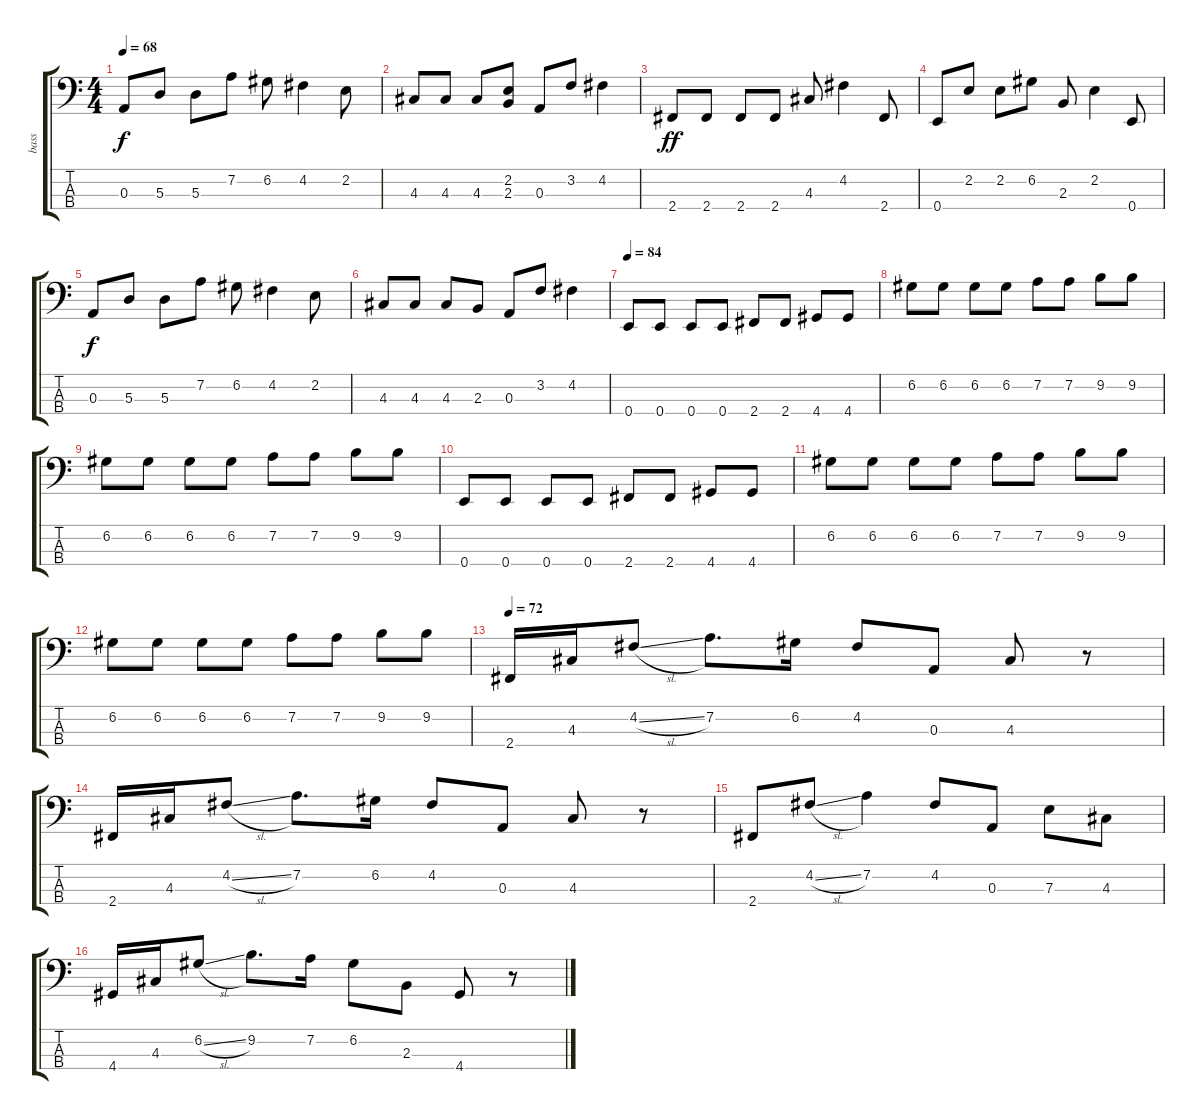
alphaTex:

\track ("bass" "bass") {instrument electricbassfinger}
\staff {score tabs}
\tuning (G2 D2 A1 E1) {hide}
\ts (4 4)
\tempo 68
\clef f4
\ks c
0.3.8{dy f} 5.3.8 5.3.8 7.2.8 6.2.8 4.2.4 2.2.8 |
4.3.8 4.3.8 4.3.8 (2.2 2.3).8 0.3.8 3.2.8 4.2.4 |
2.4.8{dy ff} 2.4.8 2.4.8 2.4.8 4.3.8 4.2.4 2.4.8 |
0.4.8 2.2.8 2.2.8 6.2.8 2.3.8 2.2.4 0.4.8 |
0.3.8{dy f} 5.3.8 5.3.8 7.2.8 6.2.8 4.2.4 2.2.8 |
4.3.8 4.3.8 4.3.8 2.3.8 0.3.8 3.2.8 4.2.4 |
\tempo 84
0.4.8 0.4.8 0.4.8 0.4.8 2.4.8 2.4.8 4.4.8 4.4.8 |
6.2.8 6.2.8 6.2.8 6.2.8 7.2.8 7.2.8 9.2.8 9.2.8 |
6.2.8 6.2.8 6.2.8 6.2.8 7.2.8 7.2.8 9.2.8 9.2.8 |
0.4.8 0.4.8 0.4.8 0.4.8 2.4.8 2.4.8 4.4.8 4.4.8 |
6.2.8 6.2.8 6.2.8 6.2.8 7.2.8 7.2.8 9.2.8 9.2.8 |
6.2.8 6.2.8 6.2.8 6.2.8 7.2.8 7.2.8 9.2.8 9.2.8 |
\tempo 72
2.4.16 4.3.16 4.2{sl}.8 7.2.8{d} 6.2.16 4.2.8 0.3.8 4.3.8 r.8 |
2.4.16 4.3.16 4.2{sl}.8 7.2.8{d} 6.2.16 4.2.8 0.3.8 4.3.8 r.8 |
2.4.8 4.2{sl}.8 7.2.4 4.2.8 0.3.8 7.3.8 4.3.8 |
4.4.16 4.3.16 6.2{sl}.8 9.2.8{d} 7.2.16 6.2.8 2.3.8 4.4.8 r.8
